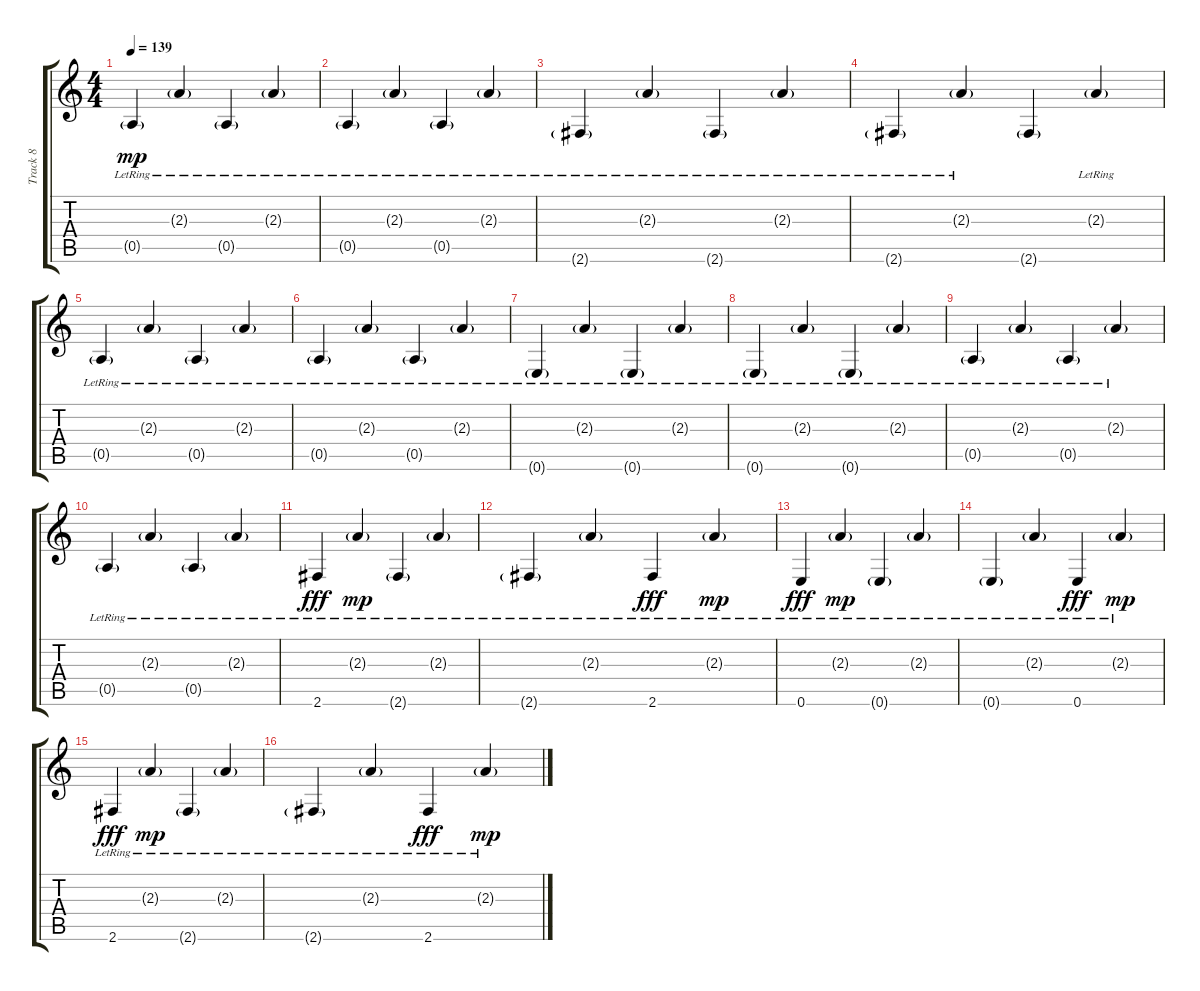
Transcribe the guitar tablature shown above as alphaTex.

\track ("Track 8" "Track 8") {instrument electricguitarjazz}
\staff {score tabs}
\tuning (E4 B3 G3 D3 A2 E2) {hide}
\ts (4 4)
\tempo 139
\clef g2
\ks c
0.5{g lr}.4{dy mp} 2.3{g lr}.4 0.5{g lr}.4 2.3{g lr}.4 |
0.5{g lr}.4 2.3{g lr}.4 0.5{g lr}.4 2.3{g lr}.4 |
2.6{g lr}.4 2.3{g lr}.4 2.6{g lr}.4 2.3{g lr}.4 |
2.6{g lr}.4 2.3{g lr}.4 2.6{g}.4 2.3{g lr}.4 |
0.5{g lr}.4 2.3{g lr}.4 0.5{g lr}.4 2.3{g lr}.4 |
0.5{g lr}.4 2.3{g lr}.4 0.5{g lr}.4 2.3{g lr}.4 |
0.6{g lr}.4 2.3{g lr}.4 0.6{g lr}.4 2.3{g lr}.4 |
0.6{g lr}.4 2.3{g lr}.4 0.6{g lr}.4 2.3{g lr}.4 |
0.5{g lr}.4 2.3{g lr}.4 0.5{g lr}.4 2.3{g lr}.4 |
0.5{g lr}.4 2.3{g lr}.4 0.5{g lr}.4 2.3{g lr}.4 |
2.6{lr}.4{dy fff volume 16 instrument electricguitarjazz} 2.3{g lr}.4{dy mp} 2.6{g lr}.4 2.3{g lr}.4 |
2.6{g lr}.4 2.3{g lr}.4 2.6{lr}.4{dy fff} 2.3{g lr}.4{dy mp} |
0.6{lr}.4{dy fff instrument electricguitarjazz} 2.3{g lr}.4{dy mp} 0.6{g lr}.4 2.3{g lr}.4 |
0.6{g lr}.4 2.3{g lr}.4 0.6{lr}.4{dy fff} 2.3{g lr}.4{dy mp} |
2.6{lr}.4{dy fff instrument electricguitarjazz} 2.3{g lr}.4{dy mp} 2.6{g lr}.4 2.3{g lr}.4 |
2.6{g lr}.4 2.3{g lr}.4 2.6{lr}.4{dy fff} 2.3{g lr}.4{dy mp}
